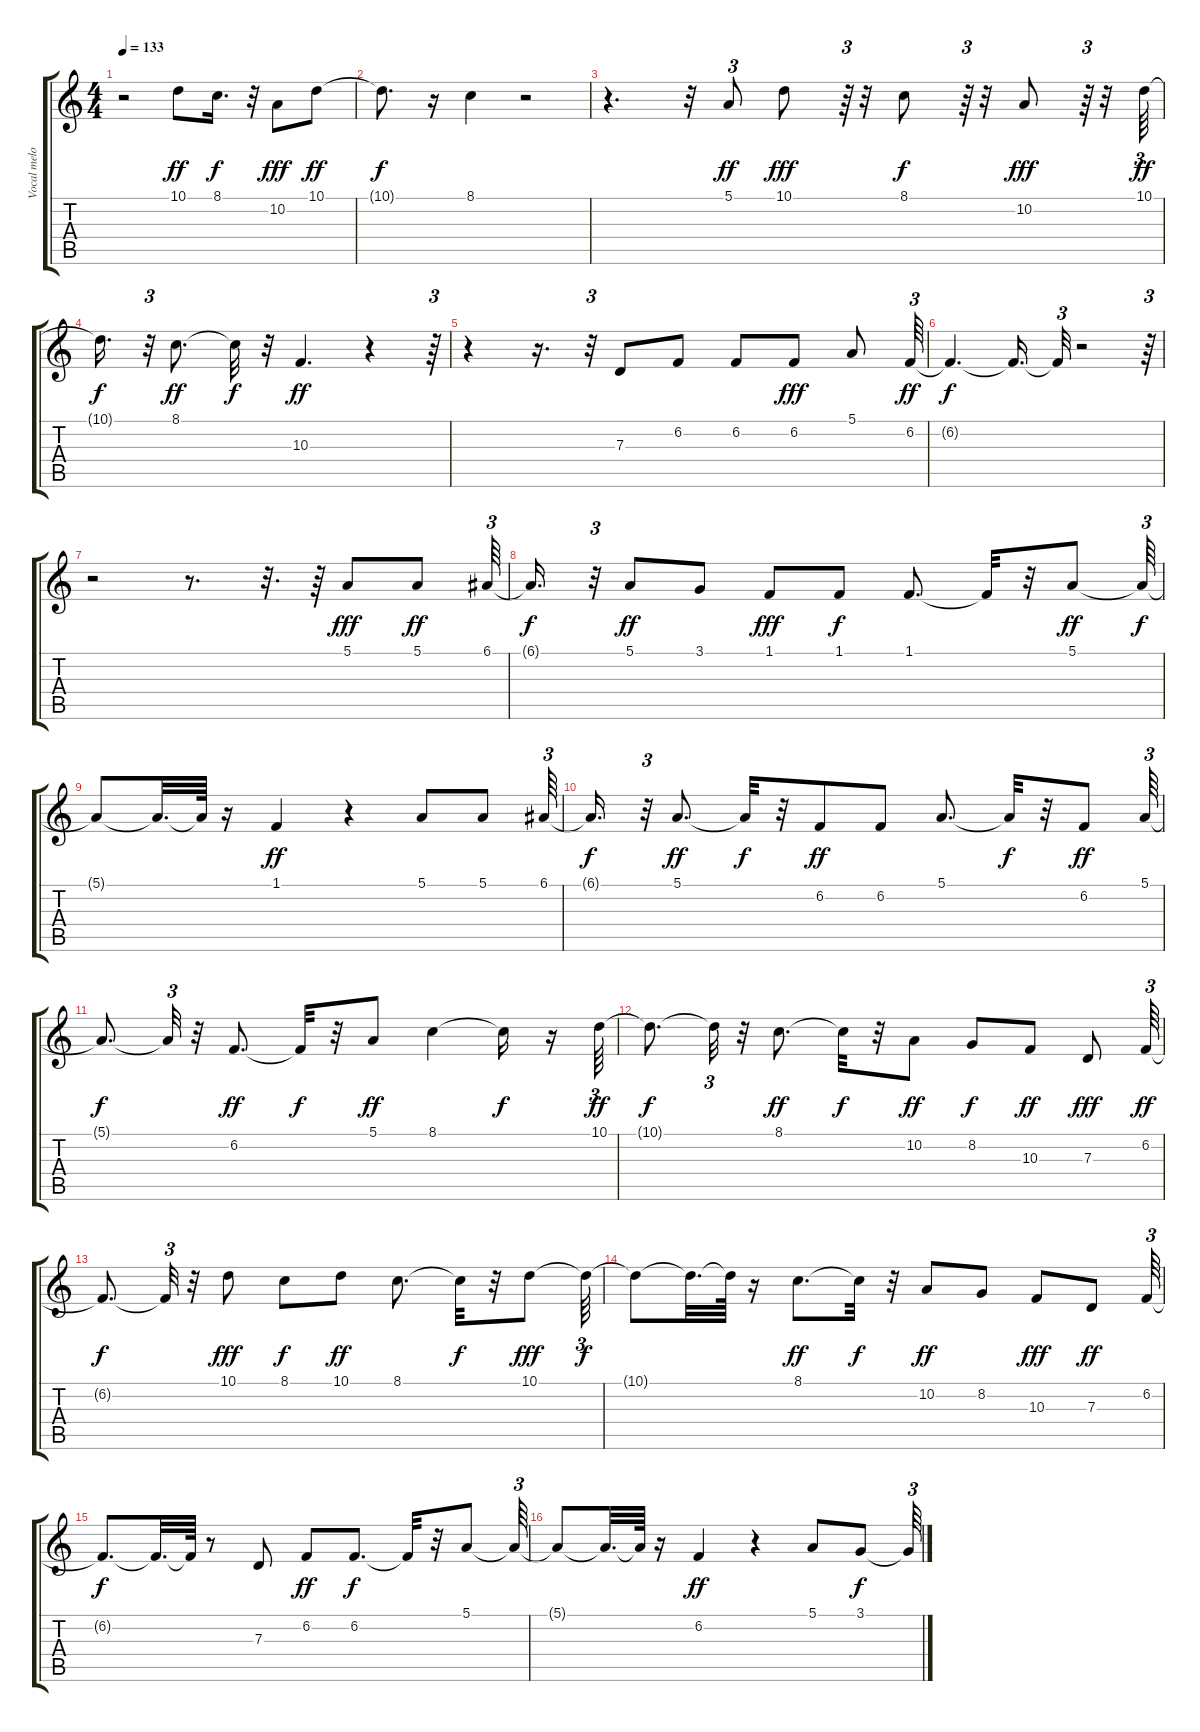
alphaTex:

\track ("Vocal melody" "Vocal melo") {instrument flute}
\staff {score tabs}
\tuning (E4 B3 G3 D3 A2 E2) {hide}
\ts (4 4)
\tempo 133
\clef g2
\ks c
r.2{dy ff} 10.1.8 8.1.16{d dy f} r.32 10.2.8{dy fff} 10.1.8{dy ff} |
10.1{t}.8{d dy f} r.16 8.1.4 r.2 |
r.4{d} r.32 5.1.8{tu (3 2) dy ff} 10.1.8{dy fff} r.64{tu (3 2)} r.32 8.1.8{dy f} r.64{tu (3 2)} r.32 10.2.8{dy fff} r.64{tu (3 2)} r.32 10.1.64{tu (3 2) dy ff} |
10.1{t}.16{d dy f} r.32{tu (3 2)} 8.1.8{d dy ff} 8.1{t}.32{dy f} r.32 10.3.4{d dy ff} r.4 r.64{tu (3 2)} |
r.4 r.16{d} r.32{tu (3 2)} 7.3.8 6.2.8 6.2.8 6.2.8{dy fff} 5.1.8 6.2.64{tu (3 2) dy ff} |
6.2{t}.4{d dy f} 6.2{t}.16{d} 6.2{t}.32{tu (3 2)} r.2 r.64{tu (3 2)} |
r.2 r.8{d} r.32{d} r.64 5.1.8{dy fff} 5.1.8{dy ff} 6.1.64{tu (3 2)} |
6.1{t}.16{d dy f} r.32{tu (3 2)} 5.1.8{dy ff} 3.1.8 1.1.8{dy fff} 1.1.8{dy f} 1.1.8{d} 1.1{t}.32 r.32 5.1.8{dy ff} 5.1{t}.64{tu (3 2) dy f} |
5.1{t}.8 5.1{t}.32{d} 5.1{t}.64 r.16 1.1.4{dy ff} r.4 5.1.8 5.1.8 6.1.64{tu (3 2)} |
6.1{t}.16{d dy f} r.32{tu (3 2)} 5.1.8{d dy ff} 5.1{t}.32{dy f} r.32 6.2.8{dy ff} 6.2.8 5.1.8{d} 5.1{t}.32{dy f} r.32 6.2.8{dy ff} 5.1.64{tu (3 2)} |
5.1{t}.8{d dy f} 5.1{t}.32{tu (3 2)} r.32 6.2.8{d dy ff} 6.2{t}.32{dy f} r.32 5.1.8{dy ff} 8.1.4 8.1{t}.16{dy f} r.16 10.1.64{tu (3 2) dy ff} |
10.1{t}.8{d dy f} 10.1{t}.32{tu (3 2)} r.32 8.1.8{d dy ff} 8.1{t}.32{dy f} r.32 10.2.8{dy ff} 8.2.8{dy f} 10.3.8{dy ff} 7.3.8{dy fff} 6.2.64{tu (3 2) dy ff} |
6.2{t}.8{d dy f} 6.2{t}.32{tu (3 2)} r.32 10.1.8{dy fff} 8.1.8{dy f} 10.1.8{dy ff} 8.1.8{d} 8.1{t}.32{dy f} r.32 10.1.8{dy fff} 10.1{t}.64{tu (3 2) dy f} |
10.1{t}.8 10.1{t}.32{d} 10.1{t}.64 r.16 8.1.8{d dy ff} 8.1{t}.32{dy f} r.32 10.2.8{dy ff} 8.2.8 10.3.8{dy fff} 7.3.8{dy ff} 6.2.64{tu (3 2)} |
6.2{t}.8{d dy f} 6.2{t}.32{d} 6.2{t}.64 r.8 7.3.8 6.2.8{dy ff} 6.2.8{d dy f} 6.2{t}.32 r.32 5.1.8 5.1{t}.64{tu (3 2)} |
5.1{t}.8 5.1{t}.32{d} 5.1{t}.64 r.16 6.2.4{dy ff} r.4 5.1.8 3.1.8{dy f} 3.1{t}.64{tu (3 2)}
